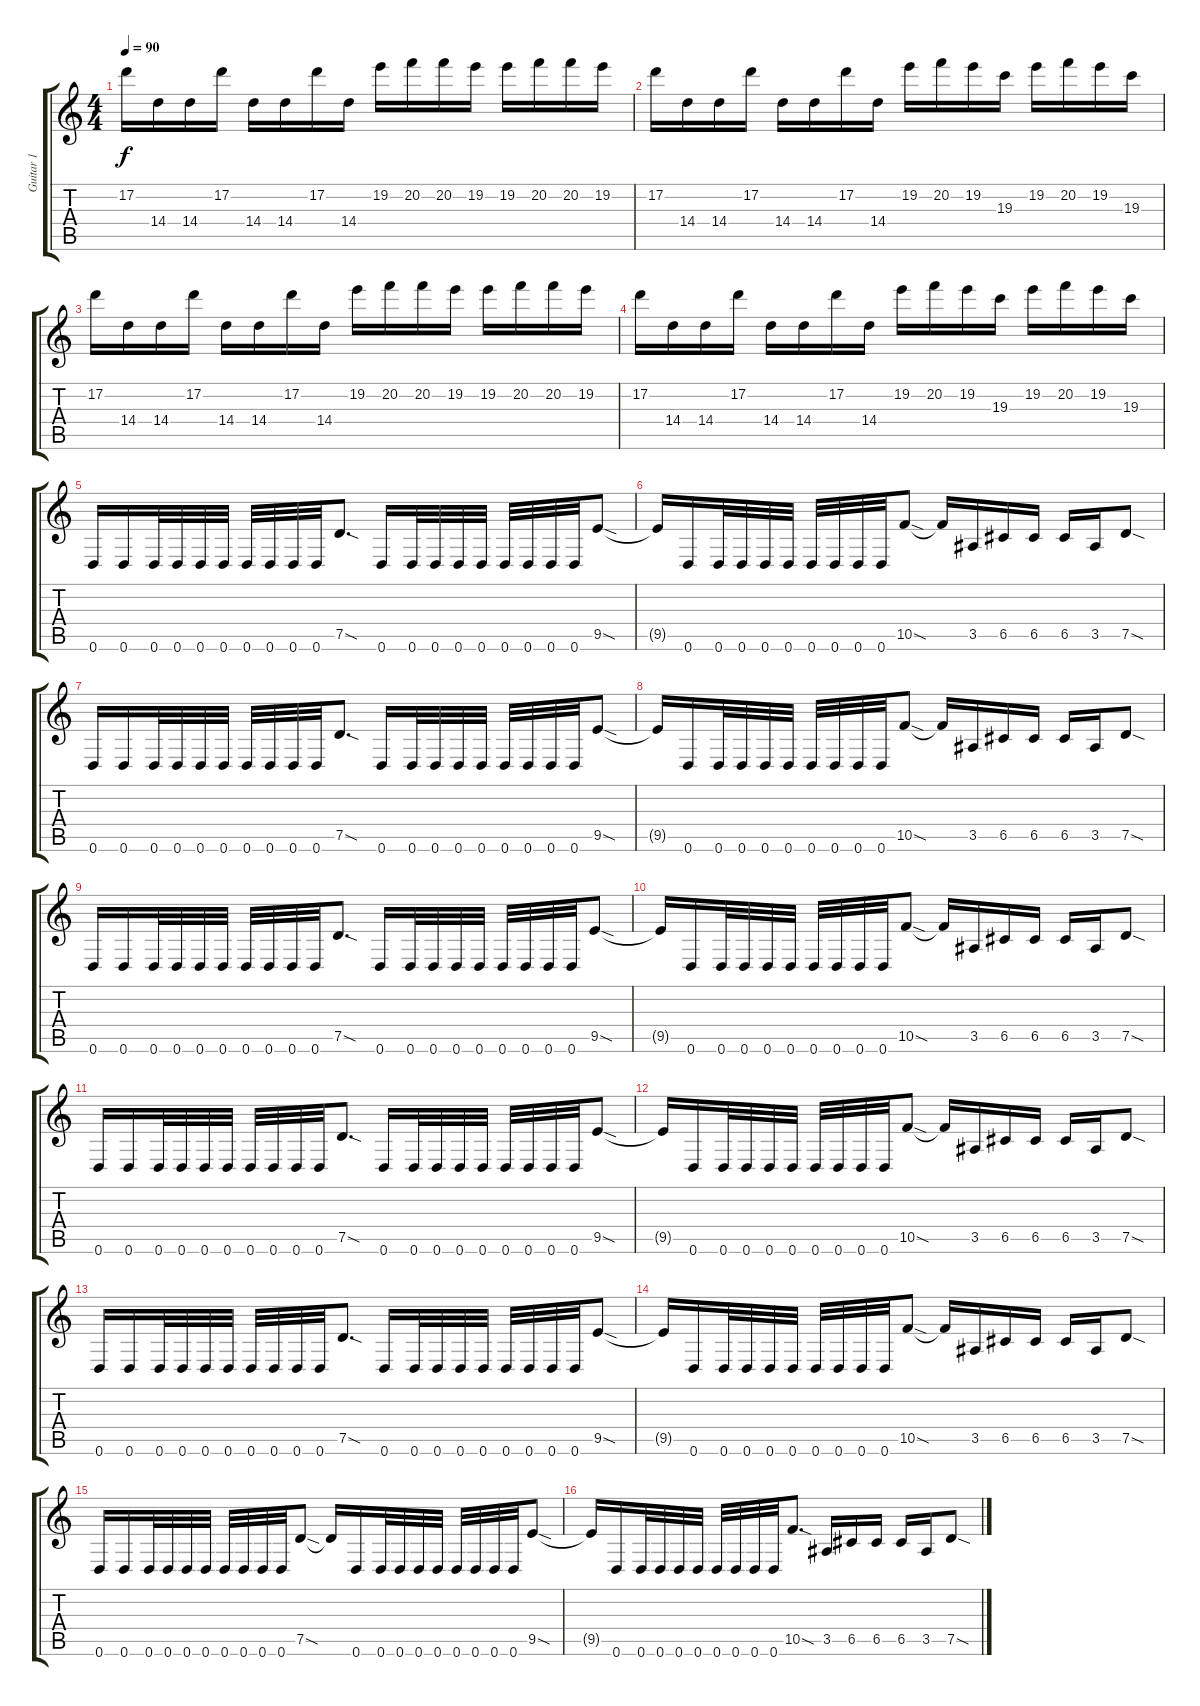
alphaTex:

\track ("Guitar 1" "Guitar 1") {instrument distortionguitar}
\staff {score tabs}
\tuning (D4 A3 F3 C3 G2 D2) {hide}
\ts (4 4)
\tempo 90
\clef g2
\ks c
17.2.16{dy f} 14.4.16 14.4.16 17.2.16 14.4.16 14.4.16 17.2.16 14.4.16 19.2.16 20.2.16 20.2.16 19.2.16 19.2.16 20.2.16 20.2.16 19.2.16 |
17.2.16 14.4.16 14.4.16 17.2.16 14.4.16 14.4.16 17.2.16 14.4.16 19.2.16 20.2.16 19.2.16 19.3.16 19.2.16 20.2.16 19.2.16 19.3.16 |
17.2.16 14.4.16 14.4.16 17.2.16 14.4.16 14.4.16 17.2.16 14.4.16 19.2.16 20.2.16 20.2.16 19.2.16 19.2.16 20.2.16 20.2.16 19.2.16 |
17.2.16 14.4.16 14.4.16 17.2.16 14.4.16 14.4.16 17.2.16 14.4.16 19.2.16 20.2.16 19.2.16 19.3.16 19.2.16 20.2.16 19.2.16 19.3.16 |
0.6.16 0.6.16 0.6.32 0.6.32 0.6.32 0.6.32 0.6.32 0.6.32 0.6.32 0.6.32 7.5{sod}.8{d} 0.6.16 0.6.32 0.6.32 0.6.32 0.6.32 0.6.32 0.6.32 0.6.32 0.6.32 9.5{sod}.8 |
9.5{t}.16 0.6.16 0.6.32 0.6.32 0.6.32 0.6.32 0.6.32 0.6.32 0.6.32 0.6.32 10.5{sod}.8 10.5{t}.16 3.5.16 6.5.16 6.5.16 6.5.16 3.5.16 7.5{sod}.8 |
0.6.16 0.6.16 0.6.32 0.6.32 0.6.32 0.6.32 0.6.32 0.6.32 0.6.32 0.6.32 7.5{sod}.8{d} 0.6.16 0.6.32 0.6.32 0.6.32 0.6.32 0.6.32 0.6.32 0.6.32 0.6.32 9.5{sod}.8 |
9.5{t}.16 0.6.16 0.6.32 0.6.32 0.6.32 0.6.32 0.6.32 0.6.32 0.6.32 0.6.32 10.5{sod}.8 10.5{t}.16 3.5.16 6.5.16 6.5.16 6.5.16 3.5.16 7.5{sod}.8 |
0.6.16 0.6.16 0.6.32 0.6.32 0.6.32 0.6.32 0.6.32 0.6.32 0.6.32 0.6.32 7.5{sod}.8{d} 0.6.16 0.6.32 0.6.32 0.6.32 0.6.32 0.6.32 0.6.32 0.6.32 0.6.32 9.5{sod}.8 |
9.5{t}.16 0.6.16 0.6.32 0.6.32 0.6.32 0.6.32 0.6.32 0.6.32 0.6.32 0.6.32 10.5{sod}.8 10.5{t}.16 3.5.16 6.5.16 6.5.16 6.5.16 3.5.16 7.5{sod}.8 |
0.6.16 0.6.16 0.6.32 0.6.32 0.6.32 0.6.32 0.6.32 0.6.32 0.6.32 0.6.32 7.5{sod}.8{d} 0.6.16 0.6.32 0.6.32 0.6.32 0.6.32 0.6.32 0.6.32 0.6.32 0.6.32 9.5{sod}.8 |
9.5{t}.16 0.6.16 0.6.32 0.6.32 0.6.32 0.6.32 0.6.32 0.6.32 0.6.32 0.6.32 10.5{sod}.8 10.5{t}.16 3.5.16 6.5.16 6.5.16 6.5.16 3.5.16 7.5{sod}.8 |
0.6.16 0.6.16 0.6.32 0.6.32 0.6.32 0.6.32 0.6.32 0.6.32 0.6.32 0.6.32 7.5{sod}.8{d} 0.6.16 0.6.32 0.6.32 0.6.32 0.6.32 0.6.32 0.6.32 0.6.32 0.6.32 9.5{sod}.8 |
9.5{t}.16 0.6.16 0.6.32 0.6.32 0.6.32 0.6.32 0.6.32 0.6.32 0.6.32 0.6.32 10.5{sod}.8 10.5{t}.16 3.5.16 6.5.16 6.5.16 6.5.16 3.5.16 7.5{sod}.8 |
0.6.16 0.6.16 0.6.32 0.6.32 0.6.32 0.6.32 0.6.32 0.6.32 0.6.32 0.6.32 7.5{sod}.8 7.5{t}.16 0.6.16 0.6.32 0.6.32 0.6.32 0.6.32 0.6.32 0.6.32 0.6.32 0.6.32 9.5{sod}.8 |
9.5{t}.16 0.6.16 0.6.32 0.6.32 0.6.32 0.6.32 0.6.32 0.6.32 0.6.32 0.6.32 10.5{sod}.8{d} 3.5.16 6.5.16 6.5.16 6.5.16 3.5.16 7.5{sod}.8
